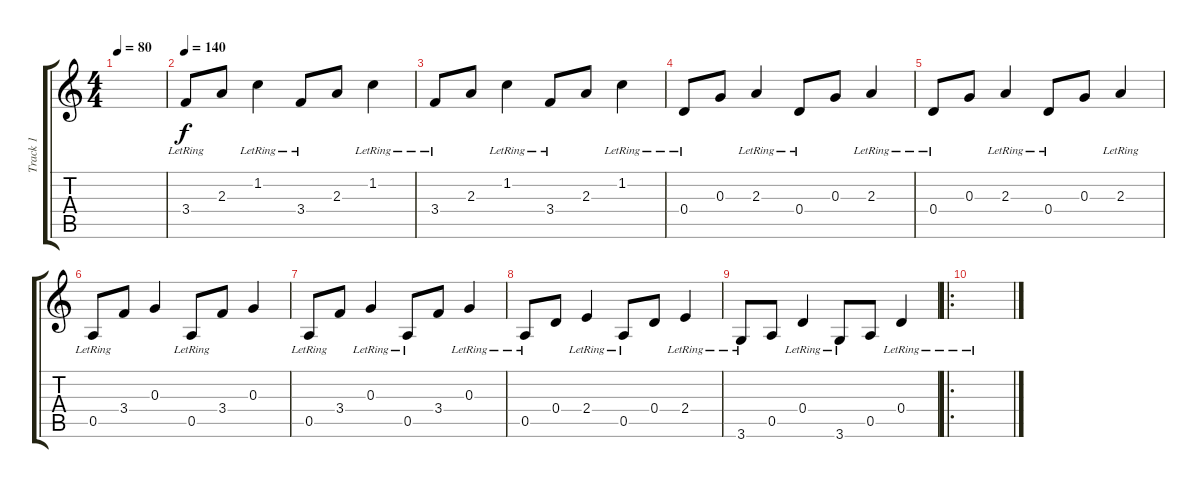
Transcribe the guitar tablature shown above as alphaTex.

\track ("Track 1" "Track 1") {instrument acousticguitarsteel}
\staff {score tabs}
\tuning (E4 B3 G3 D3 A2 E2) {hide}
\ts (4 4)
\tempo 80
\clef g2
\ks c
|
\tempo 140
3.4{lr}.8 2.3.8 1.2{lr}.4 3.4{lr}.8 2.3.8 1.2{lr}.4 |
3.4{lr}.8 2.3.8 1.2{lr}.4 3.4{lr}.8 2.3.8 1.2{lr}.4 |
0.4{lr}.8 0.3.8 2.3{lr}.4 0.4{lr}.8 0.3.8 2.3{lr}.4 |
0.4{lr}.8 0.3.8 2.3{lr}.4 0.4{lr}.8 0.3.8 2.3{lr}.4 |
0.5{lr}.8 3.4.8 0.3.4 0.5{lr}.8 3.4.8 0.3.4 |
0.5{lr}.8 3.4.8 0.3{lr}.4 0.5{lr}.8 3.4.8 0.3{lr}.4 |
0.5{lr}.8 0.4.8 2.4{lr}.4 0.5{lr}.8 0.4.8 2.4{lr}.4 |
3.6{lr}.8 0.5.8 0.4{lr}.4 3.6{lr}.8 0.5.8 0.4{lr}.4 |
\ro
